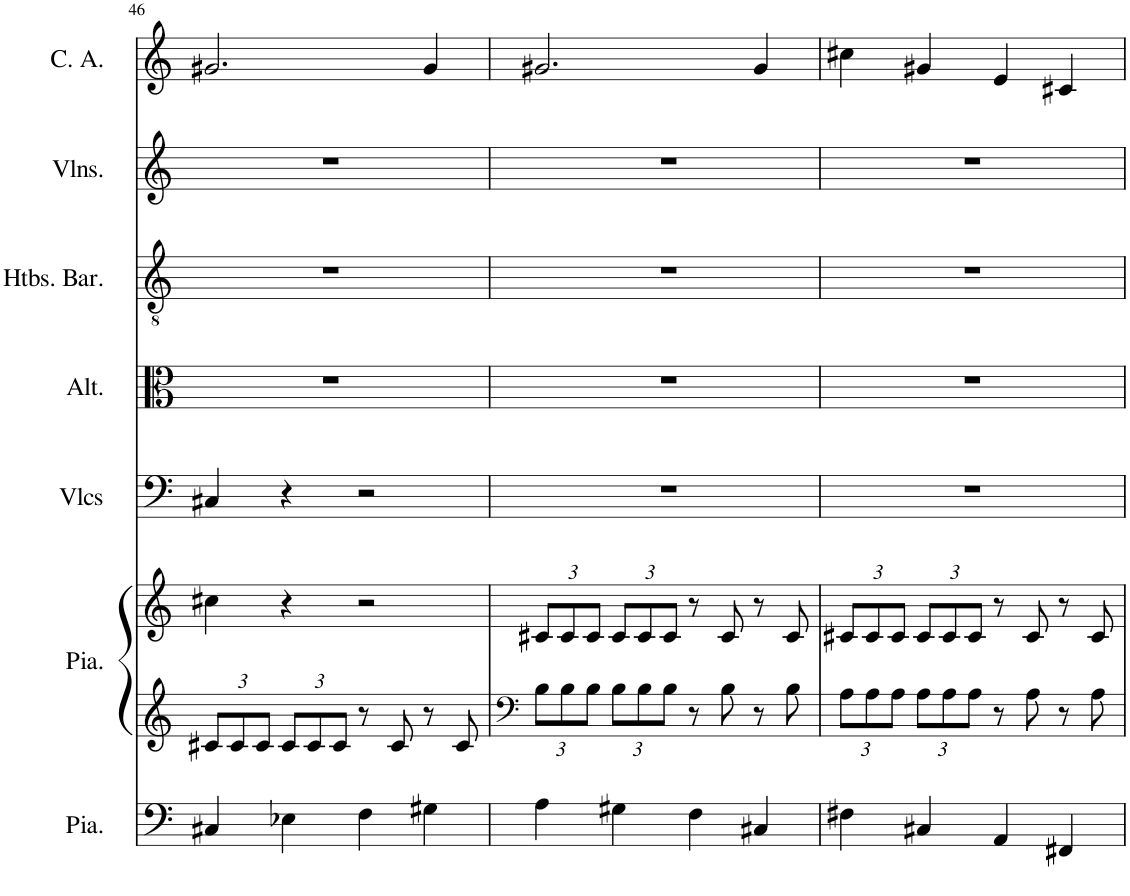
**kern	**kern	**kern	**kern	**kern	**kern	**kern	**kern
*part7	*part6	*part6	*part5	*part4	*part3	*part2	*part1
*staff8	*staff7	*staff6	*staff5	*staff4	*staff3	*staff2	*staff1
*I"Piano, Pedals	*I"Piano, Organ	*	*I"Violoncelles, Bass	*I"Altos, Tenor	*I"Hautbois Baryton, Alto	*I"Violons, Soprano	*I"Cor anglais, Baritone solo
*I'Pia.	*I'Pia.	*	*I'Vlcs	*I'Alt.	*I'Htbs. Bar.	*I'Vlns.	*I'C. A.
!!LO:PB:g=z
*clefF4	*clefG2	*clefG2	*clefF4	*clefC3	*clefGv2	*clefG2	*clefG2
*	*	*	*	*	*	*	*Trd4c7
*k[]	*k[]	*k[]	*k[]	*k[]	*k[]	*k[]	*k[]
*M4/4	*M4/4	*M4/4	*M4/4	*M4/4	*M4/4	*M4/4	*M4/4
*	*Xbrackettup	*	*	*	*	*	*
=46	=46	=46	=46	=46	=46	=46	=46
4C#X/	12c#X/L	4cc#X\	4C#X/	1r	1r	1r	2.g#X/
.	12c#/	.	.	.	.	.	.
.	12c#/J	.	.	.	.	.	.
4E-X\	12c#/L	4r	4r	.	.	.	.
.	12c#/	.	.	.	.	.	.
.	12c#/J	.	.	.	.	.	.
4F\	8r	2r	2r	.	.	.	.
.	8c#/	.	.	.	.	.	.
4G#X\	8r	.	.	.	.	.	4g#/
.	8c#/	.	.	.	.	.	.
=47	=47	=47	=47	=47	=47	=47	=47
*	*clefF4	*	*	*	*	*	*
*	*	*Xbrackettup	*	*	*	*	*
4A\	12B\L	12c#X/L	1r	1r	1r	1r	2.g#X/
.	12B\	12c#/	.	.	.	.	.
.	12B\J	12c#/J	.	.	.	.	.
4G#X\	12B\L	12c#/L	.	.	.	.	.
.	12B\	12c#/	.	.	.	.	.
.	12B\J	12c#/J	.	.	.	.	.
4F\	8r	8r	.	.	.	.	.
.	8B\	8c#/	.	.	.	.	.
4C#X/	8r	8r	.	.	.	.	4g#/
.	8B\	8c#/	.	.	.	.	.
=48	=48	=48	=48	=48	=48	=48	=48
4F#X\	12A\L	12c#X/L	1r	1r	1r	1r	4cc#X\
.	12A\	12c#/	.	.	.	.	.
.	12A\J	12c#/J	.	.	.	.	.
4C#X/	12A\L	12c#/L	.	.	.	.	4g#X/
.	12A\	12c#/	.	.	.	.	.
.	12A\J	12c#/J	.	.	.	.	.
4AA/	8r	8r	.	.	.	.	4e/
.	8A\	8c#/	.	.	.	.	.
4FF#X/	8r	8r	.	.	.	.	4c#X/
.	8A\	8c#/	.	.	.	.	.
=	=	=	=	=	=	=	=
*-	*-	*-	*-	*-	*-	*-	*-
